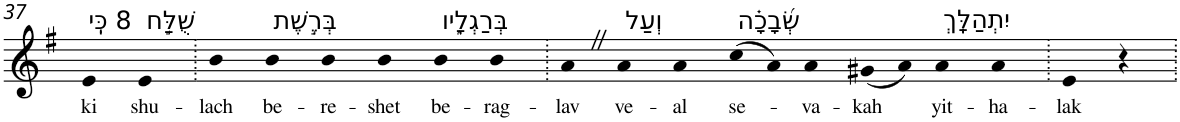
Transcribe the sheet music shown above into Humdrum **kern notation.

**kern	**text
*part1	*part1
*staff1	*staff1
*I"Piano	*
*I'Pno	*
!!LO:PB:g=z
*clefG2	*
*k[f#]	*
*G:	*
=37	=37
!LO:TX:a:t=8 כִּֽי	!
!	!LO:LY:b
4e	ki
!LO:TX:a:t=שֻׁלַּ֣ח	!
!	!LO:LY:b
4e	shu-
=38.	=38.
!	!LO:LY:b
4b	-lach
!LO:TX:a:t=בְּרֶ֣שֶׁת	!
!	!LO:LY:b
4b	be-
!	!LO:LY:b
4b	-re-
!	!LO:LY:b
4b	-shet
!LO:TX:a:t=בְּרַגְלָ֑יו	!
!	!LO:LY:b
4b	be-
!	!LO:LY:b
4b	-rag-
=39.	=39.
!	!LO:LY:b
4aZ	-lav
!LO:TX:a:t=וְעַל	!
!	!LO:LY:b
4a	ve-
!	!LO:LY:b
4a	-al
!LO:TX:a:t=שְׂ֝בָכָ֗ה	!
!	!LO:LY:b
(8cc	se-
8a)	.
!	!LO:LY:b
4a	-va-
!	!LO:LY:b
(8g#X	-kah
8a)	.
!LO:TX:a:t=יִתְהַלָּֽךְ	!
!	!LO:LY:b
4a	yit-
!	!LO:LY:b
4a	-ha-
=40.	=40.
!	!LO:LY:b
4e	-lak
4r	.
=.	=.
*-	*-
